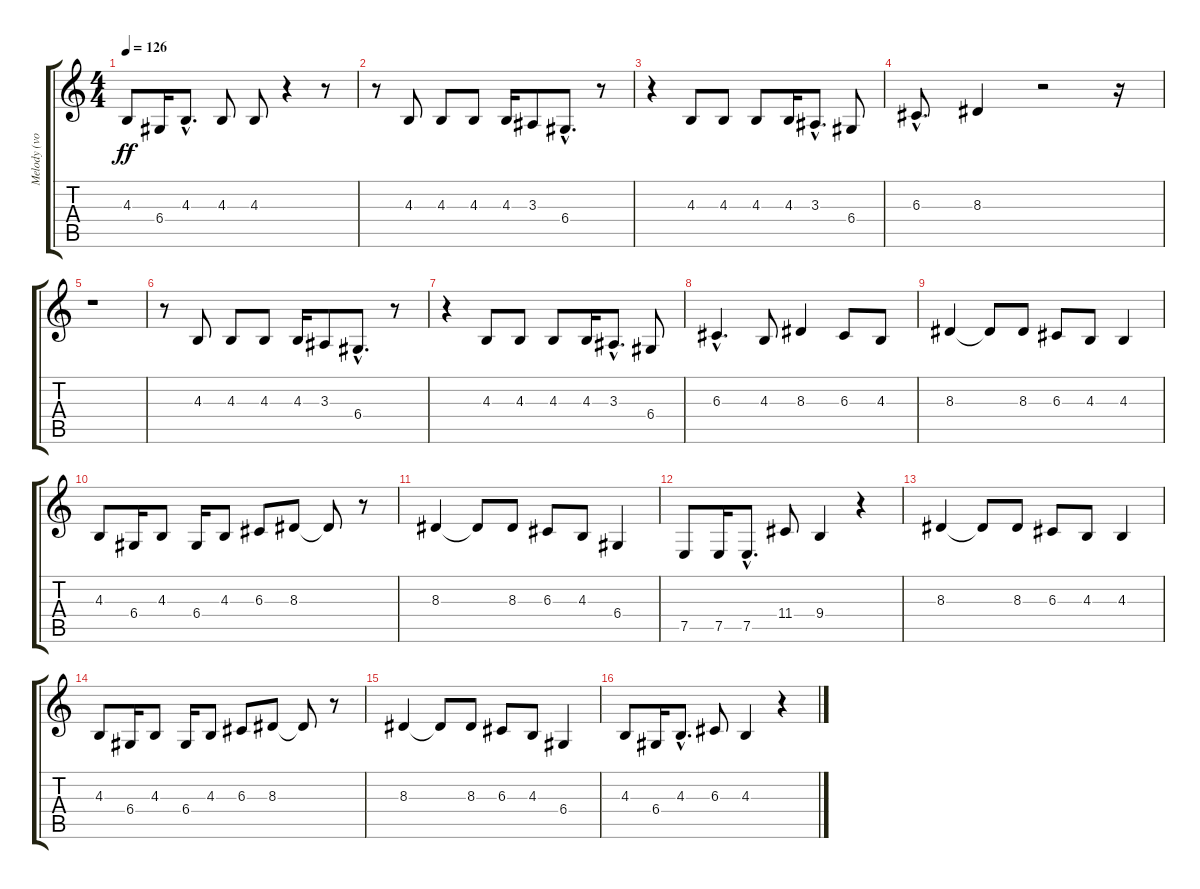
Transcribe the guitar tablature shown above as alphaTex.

\track ("Melody (vocal)" "Melody (vo") {instrument tenorsax}
\staff {score tabs}
\tuning (E4 B3 G3 D3 A2 E2) {hide}
\ts (4 4)
\tempo 126
\clef g2
\ks c
4.3.8{dy ff} 6.4.16 4.3{hac}.8{d} 4.3.8 4.3.8 r.4 r.8 |
r.8 4.3.8 4.3.8 4.3.8 4.3.16 3.3.8 6.4{hac}.8{d} r.8 |
r.4 4.3.8 4.3.8 4.3.8 4.3.16 3.3{hac}.8{d} 6.4.8 |
6.3{hac}.8{d} 8.3.4 r.2 r.16 |
r.1 |
r.8 4.3.8 4.3.8 4.3.8 4.3.16 3.3.8 6.4{hac}.8{d} r.8 |
r.4 4.3.8 4.3.8 4.3.8 4.3.16 3.3{hac}.8{d} 6.4.8 |
6.3{hac}.4{d} 4.3.8 8.3.4 6.3.8 4.3.8 |
8.3.4 8.3{t}.8 8.3.8 6.3.8 4.3.8 4.3.4 |
4.3.8 6.4.16 4.3.8 6.4.16 4.3.8 6.3.8 8.3.8 8.3{t}.8 r.8 |
8.3.4 8.3{t}.8 8.3.8 6.3.8 4.3.8 6.4.4 |
7.5.8 7.5.16 7.5{hac}.8{d} 11.4.8 9.4.4 r.4 |
8.3.4 8.3{t}.8 8.3.8 6.3.8 4.3.8 4.3.4 |
4.3.8 6.4.16 4.3.8 6.4.16 4.3.8 6.3.8 8.3.8 8.3{t}.8 r.8 |
8.3.4 8.3{t}.8 8.3.8 6.3.8 4.3.8 6.4.4 |
4.3.8 6.4.16 4.3{hac}.8{d} 6.3.8 4.3.4 r.4
